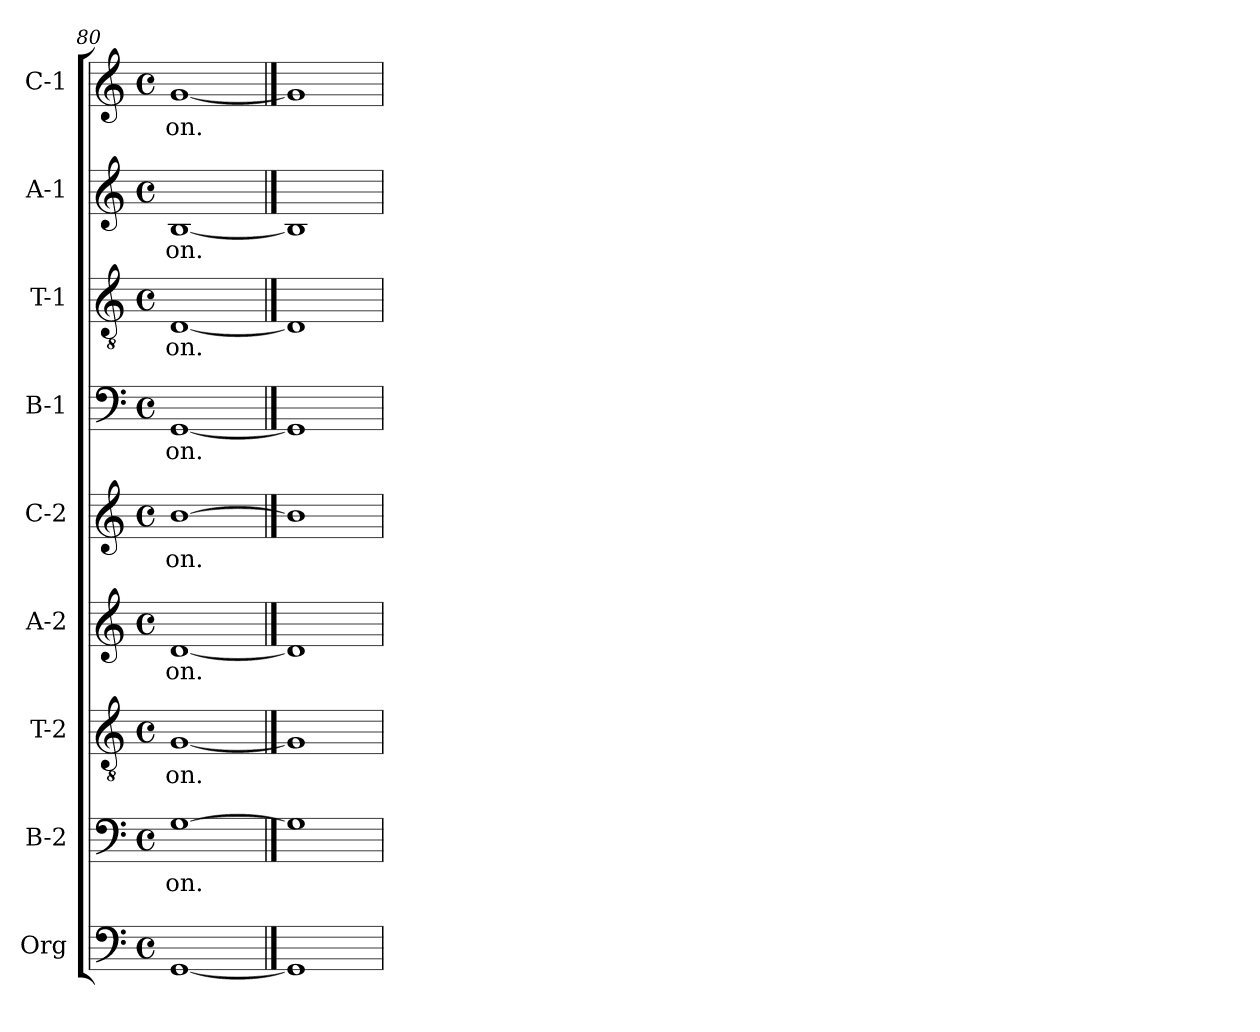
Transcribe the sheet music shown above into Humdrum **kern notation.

**kern	**kern	**text	**kern	**text	**kern	**text	**kern	**text	**kern	**text	**kern	**text	**kern	**text	**kern	**text
*part9	*part8	*part8	*part7	*part7	*part6	*part6	*part5	*part5	*part4	*part4	*part3	*part3	*part2	*part2	*part1	*part1
*staff9	*staff8	*staff8	*staff7	*staff7	*staff6	*staff6	*staff5	*staff5	*staff4	*staff4	*staff3	*staff3	*staff2	*staff2	*staff1	*staff1
*I"Org	*I"B-2	*	*I"T-2	*	*I"A-2	*	*I"C-2	*	*I"B-1	*	*I"T-1	*	*I"A-1	*	*I"C-1	*
*clefF4	*clefF4	*	*clefGv2	*	*clefG2	*	*clefG2	*	*clefF4	*	*clefGv2	*	*clefG2	*	*clefG2	*
*k[]	*k[]	*	*k[]	*	*k[]	*	*k[]	*	*k[]	*	*k[]	*	*k[]	*	*k[]	*
*C:	*C:	*	*C:	*	*C:	*	*C:	*	*C:	*	*C:	*	*C:	*	*C:	*
*M4/4	*M4/4	*	*M4/4	*	*M4/4	*	*M4/4	*	*M4/4	*	*M4/4	*	*M4/4	*	*M4/4	*
*met(c)	*met(c)	*	*met(c)	*	*met(c)	*	*met(c)	*	*met(c)	*	*met(c)	*	*met(c)	*	*met(c)	*
=80	=80	=80	=80	=80	=80	=80	=80	=80	=80	=80	=80	=80	=80	=80	=80	=80
!	!	!LO:LY:b	!	!LO:LY:b	!	!LO:LY:b	!	!LO:LY:b	!	!LO:LY:b	!	!LO:LY:b	!	!LO:LY:b	!	!LO:LY:b
[1GG	[1G	-on.	[1G	-on.	[1d	-on.	[1b	-on.	[1GG	-on.	[1D	-on.	[1B	-on.	[1g	-on.
==81	==81	==81	==81	==81	==81	==81	==81	==81	==81	==81	==81	==81	==81	==81	==81	==81
1GG]	1G]	.	1G]	.	1d]	.	1b]	.	1GG]	.	1D]	.	1B]	.	1g]	.
=	=	=	=	=	=	=	=	=	=	=	=	=	=	=	=	=
*-	*-	*-	*-	*-	*-	*-	*-	*-	*-	*-	*-	*-	*-	*-	*-	*-
